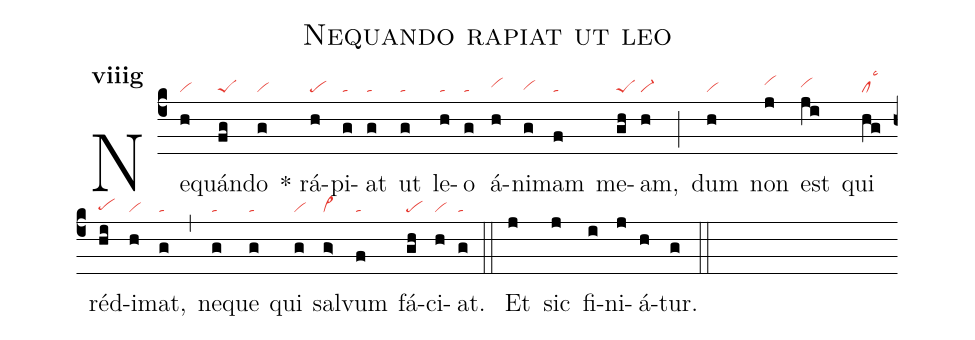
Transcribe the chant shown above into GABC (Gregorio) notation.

name:Nequando rapiat ut leo;
office-part:an;
mode:8g;
nabc-lines:1;
%%
initial-style: 1;
name: Nequando rapiat ut leo;
mode: 8;
office-part: Antiphona;
annotation: Ant. ;
annotation: viii g;
nabc-lines: 1;
%%
(c4) Ne(h|vi)quán(fg|peS)do(g|vi) <sp>*</sp> rá(h|pe)pi(g|ta)at(g|ta) ut(g|ta) le(h|ta)o(g|ta) á(h|vihh)ni(g|vihg)mam(f|ta) me(gh|peS)am,(h|vi-) (;) dum(h|vi) non(j|vihi) est(ji|vihh) qui(hg|cllsc3) réd(hi|pehg)i(h|vi)mat,(g|ta) (,) ne(g|ta)que(g|ta) qui(g|vi) sal(g>|vi>)vum(f|ta) fá(gh|pe)ci(h|vi)at.(g|ta) (::)
<eu> Et(j) sic(j) fi(i)ni(j)á(h)tur.(g) </eu> (::)
